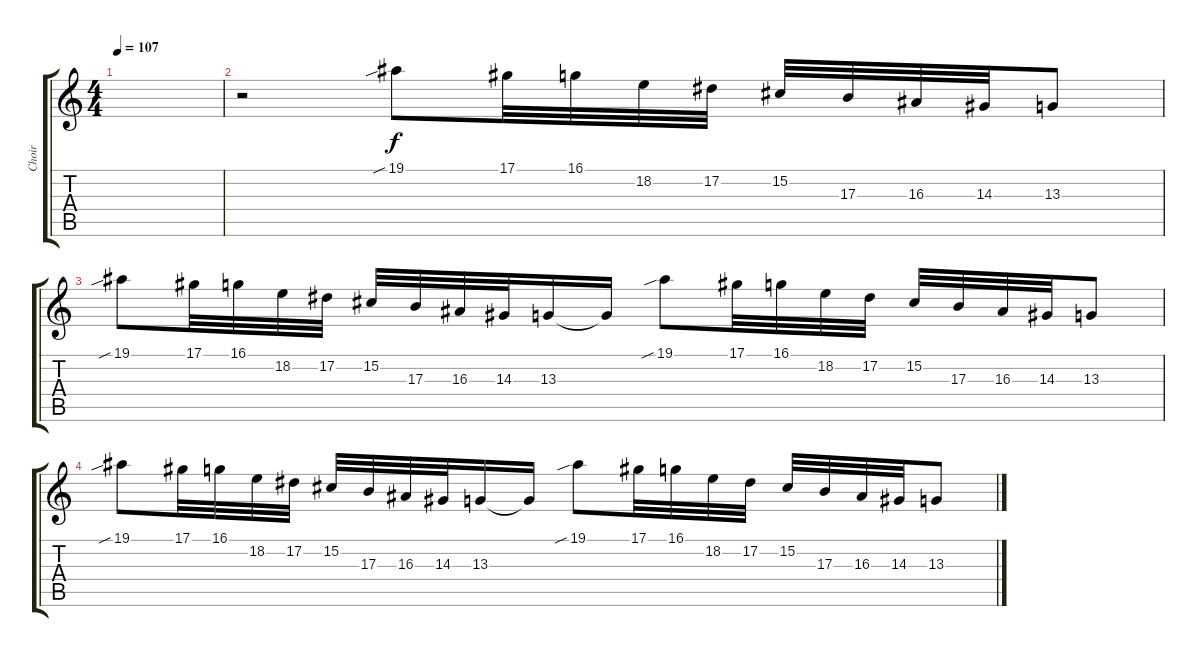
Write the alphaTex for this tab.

\track ("Choir" "Choir") {instrument pad4choir}
\staff {score tabs}
\tuning (Eb4 Bb3 Gb3 Db3 Ab2 Eb2) {hide}
\ts (4 4)
\tempo 107
\clef g2
\ks c
|
r.2{volume 0} 19.1{sib}.8{balance 16 instrument overdrivenguitar} 17.1.32 16.1.32 18.2.32 17.2.32 15.2.32 17.3.32 16.3.32 14.3.32 13.3.8 |
19.1{sib}.8{balance 0 instrument overdrivenguitar} 17.1.32 16.1.32 18.2.32 17.2.32 15.2.32 17.3.32 16.3.32 14.3.32 13.3.16 13.3{t}.16 19.1{sib}.8{balance 16} 17.1.32 16.1.32 18.2.32 17.2.32 15.2.32 17.3.32 16.3.32 14.3.32 13.3.8 |
19.1{sib}.8{volume 8 balance 0 instrument overdrivenguitar} 17.1.32 16.1.32 18.2.32 17.2.32 15.2.32 17.3.32 16.3.32 14.3.32 13.3.16 13.3{t}.16 19.1{sib}.8{balance 16} 17.1.32 16.1.32 18.2.32 17.2.32 15.2.32 17.3.32 16.3.32 14.3.32 13.3.8
